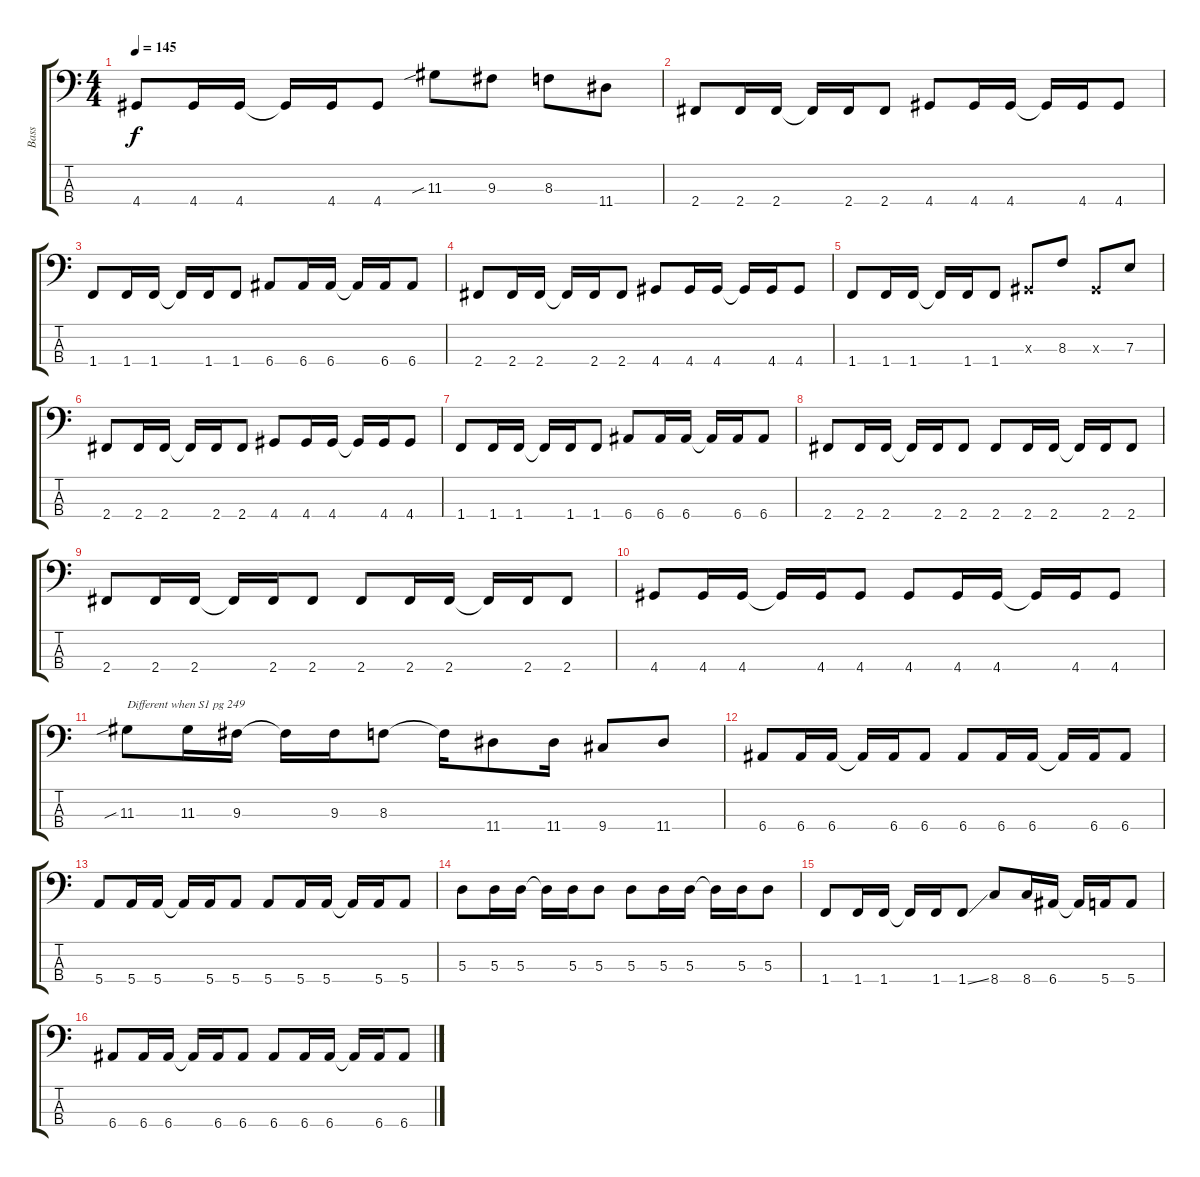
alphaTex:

\track ("Bass" "Bass") {instrument electricbasspick}
\staff {score tabs}
\tuning (G2 D2 A1 E1) {hide}
\ts (4 4)
\tempo 145
\clef f4
\ks c
4.4.8{dy f} 4.4.16 4.4.16 4.4{t}.16 4.4.16 4.4.8 11.3{sib}.8 9.3.8 8.3.8 11.4.8 |
2.4.8 2.4.16 2.4.16 2.4{t}.16 2.4.16 2.4.8 4.4.8 4.4.16 4.4.16 4.4{t}.16 4.4.16 4.4.8 |
1.4.8 1.4.16 1.4.16 1.4{t}.16 1.4.16 1.4.8 6.4.8 6.4.16 6.4.16 6.4{t}.16 6.4.16 6.4.8 |
2.4.8 2.4.16 2.4.16 2.4{t}.16 2.4.16 2.4.8 4.4.8 4.4.16 4.4.16 4.4{t}.16 4.4.16 4.4.8 |
1.4.8 1.4.16 1.4.16 1.4{t}.16 1.4.16 1.4.8 -1.3{x}.8 8.3.8 -1.3{x}.8 7.3.8 |
2.4.8 2.4.16 2.4.16 2.4{t}.16 2.4.16 2.4.8 4.4.8 4.4.16 4.4.16 4.4{t}.16 4.4.16 4.4.8 |
1.4.8 1.4.16 1.4.16 1.4{t}.16 1.4.16 1.4.8 6.4.8 6.4.16 6.4.16 6.4{t}.16 6.4.16 6.4.8 |
2.4.8 2.4.16 2.4.16 2.4{t}.16 2.4.16 2.4.8 2.4.8 2.4.16 2.4.16 2.4{t}.16 2.4.16 2.4.8 |
2.4.8 2.4.16 2.4.16 2.4{t}.16 2.4.16 2.4.8 2.4.8 2.4.16 2.4.16 2.4{t}.16 2.4.16 2.4.8 |
4.4.8 4.4.16 4.4.16 4.4{t}.16 4.4.16 4.4.8 4.4.8 4.4.16 4.4.16 4.4{t}.16 4.4.16 4.4.8 |
11.3{sib}.8{txt "Different when S1 pg 249"} 11.3.16 9.3.16 9.3{t}.16 9.3.16 8.3.8 8.3{t}.16 11.4.8 11.4.16 9.4.8 11.4.8 |
6.4.8 6.4.16 6.4.16 6.4{t}.16 6.4.16 6.4.8 6.4.8 6.4.16 6.4.16 6.4{t}.16 6.4.16 6.4.8 |
5.4.8 5.4.16 5.4.16 5.4{t}.16 5.4.16 5.4.8 5.4.8 5.4.16 5.4.16 5.4{t}.16 5.4.16 5.4.8 |
5.3.8 5.3.16 5.3.16 5.3{t}.16 5.3.16 5.3.8 5.3.8 5.3.16 5.3.16 5.3{t}.16 5.3.16 5.3.8 |
1.4.8 1.4.16 1.4.16 1.4{t}.16 1.4.16 1.4{ss}.8 8.4.8 8.4.16 6.4.16 6.4{t}.16 5.4.16 5.4.8 |
6.4.8 6.4.16 6.4.16 6.4{t}.16 6.4.16 6.4.8 6.4.8 6.4.16 6.4.16 6.4{t}.16 6.4.16 6.4.8
